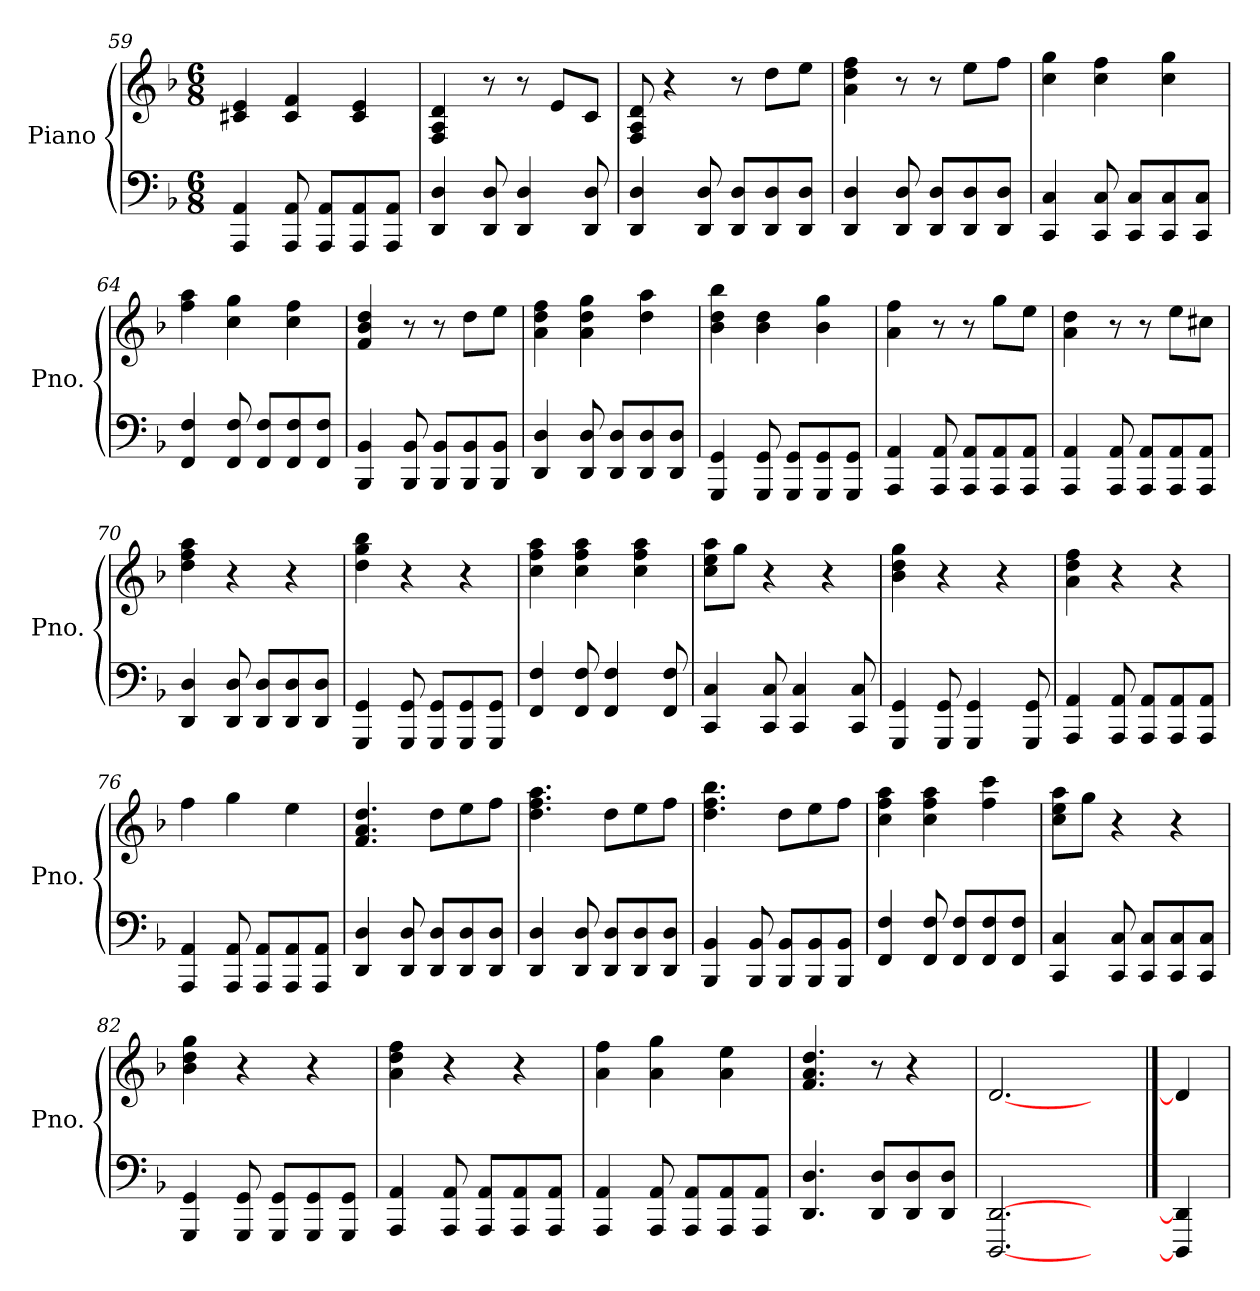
**kern	**kern
*part1	*part1
*staff2	*staff1
*I"Piano	*
*I'Pno.	*
*clefF4	*clefG2
*k[b-]	*k[b-]
*M6/8	*M6/8
=59	=59
4AAA/ 4AA/	4c#X/ 4e/
8AAA/ 8AA/	4c#/ 4f/
8AAA/ 8AA/L	.
8AAA/ 8AA/	4c#/ 4e/
8AAA/ 8AA/J	.
=60	=60
4DD/ 4D/	4F/ 4A/ 4d/
8DD/ 8D/	8r
4DD/ 4D/	8r
.	8e/L
8DD/ 8D/	8c/J
=61	=61
4DD/ 4D/	8F/ 8A/ 8d/
.	4r
8DD/ 8D/	.
8DD/ 8D/L	8r
8DD/ 8D/	8dd\L
8DD/ 8D/J	8ee\J
!!LO:PB:g=z
=62	=62
4DD/ 4D/	4a\ 4dd\ 4ff\
8DD/ 8D/	8r
8DD/ 8D/L	8r
8DD/ 8D/	8ee\L
8DD/ 8D/J	8ff\J
=63	=63
4CC/ 4C/	4cc\ 4gg\
8CC/ 8C/	4cc\ 4ff\
8CC/ 8C/L	.
8CC/ 8C/	4cc\ 4gg\
8CC/ 8C/J	.
=64	=64
4FF/ 4F/	4ff\ 4aa\
8FF/ 8F/	4cc\ 4gg\
8FF/ 8F/L	.
8FF/ 8F/	4cc\ 4ff\
8FF/ 8F/J	.
=65	=65
4BBB-/ 4BB-/	4f/ 4b-/ 4dd/
8BBB-/ 8BB-/	8r
8BBB-/ 8BB-/L	8r
8BBB-/ 8BB-/	8dd\L
8BBB-/ 8BB-/J	8ee\J
=66	=66
4DD/ 4D/	4a\ 4dd\ 4ff\
8DD/ 8D/	4a\ 4dd\ 4gg\
8DD/ 8D/L	.
8DD/ 8D/	4dd\ 4aa\
8DD/ 8D/J	.
=67	=67
4GGG/ 4GG/	4b-\ 4dd\ 4bb-\
8GGG/ 8GG/	4b-\ 4dd\
8GGG/ 8GG/L	.
8GGG/ 8GG/	4b-\ 4gg\
8GGG/ 8GG/J	.
!!LO:LB:g=z
=68	=68
4AAA/ 4AA/	4a\ 4ff\
8AAA/ 8AA/	8r
8AAA/ 8AA/L	8r
8AAA/ 8AA/	8gg\L
8AAA/ 8AA/J	8ee\J
=69	=69
4AAA/ 4AA/	4a\ 4dd\
8AAA/ 8AA/	8r
8AAA/ 8AA/L	8r
8AAA/ 8AA/	8ee\L
8AAA/ 8AA/J	8cc#X\J
=70	=70
4DD/ 4D/	4dd\ 4ff\ 4aa\
8DD/ 8D/	4r
8DD/ 8D/L	.
8DD/ 8D/	4r
8DD/ 8D/J	.
=71	=71
4GGG/ 4GG/	4dd\ 4gg\ 4bb-\
8GGG/ 8GG/	4r
8GGG/ 8GG/L	.
8GGG/ 8GG/	4r
8GGG/ 8GG/J	.
=72	=72
4FF/ 4F/	4cc\ 4ff\ 4aa\
8FF/ 8F/	4cc\ 4ff\ 4aa\
4FF/ 4F/	.
.	4cc\ 4ff\ 4aa\
8FF/ 8F/	.
=73	=73
4CC/ 4C/	8cc\ 8ee\ 8aa\L
.	8gg\J
8CC/ 8C/	4r
4CC/ 4C/	.
.	4r
8CC/ 8C/	.
!!LO:LB:g=z
=74	=74
4GGG/ 4GG/	4b-\ 4dd\ 4gg\
8GGG/ 8GG/	4r
4GGG/ 4GG/	.
.	4r
8GGG/ 8GG/	.
=75	=75
4AAA/ 4AA/	4a\ 4dd\ 4ff\
8AAA/ 8AA/	4r
8AAA/ 8AA/L	.
8AAA/ 8AA/	4r
8AAA/ 8AA/J	.
=76	=76
4AAA/ 4AA/	4ff\
8AAA/ 8AA/	4gg\
8AAA/ 8AA/L	.
8AAA/ 8AA/	4ee\
8AAA/ 8AA/J	.
=77	=77
4DD/ 4D/	4.f/ 4.a/ 4.dd/
8DD/ 8D/	.
8DD/ 8D/L	8dd\L
8DD/ 8D/	8ee\
8DD/ 8D/J	8ff\J
=78	=78
4DD/ 4D/	4.dd\ 4.ff\ 4.aa\
8DD/ 8D/	.
8DD/ 8D/L	8dd\L
8DD/ 8D/	8ee\
8DD/ 8D/J	8ff\J
!!LO:LB:g=z
=79	=79
4BBB-/ 4BB-/	4.dd\ 4.ff\ 4.bb-\
8BBB-/ 8BB-/	.
8BBB-/ 8BB-/L	8dd\L
8BBB-/ 8BB-/	8ee\
8BBB-/ 8BB-/J	8ff\J
=80	=80
4FF/ 4F/	4cc\ 4ff\ 4aa\
8FF/ 8F/	4cc\ 4ff\ 4aa\
8FF/ 8F/L	.
8FF/ 8F/	4ff\ 4ccc\
8FF/ 8F/J	.
=81	=81
4CC/ 4C/	8cc\ 8ee\ 8aa\L
.	8gg\J
8CC/ 8C/	4r
8CC/ 8C/L	.
8CC/ 8C/	4r
8CC/ 8C/J	.
=82	=82
4GGG/ 4GG/	4b-\ 4dd\ 4gg\
8GGG/ 8GG/	4r
8GGG/ 8GG/L	.
8GGG/ 8GG/	4r
8GGG/ 8GG/J	.
=83	=83
4AAA/ 4AA/	4a\ 4dd\ 4ff\
8AAA/ 8AA/	4r
8AAA/ 8AA/L	.
8AAA/ 8AA/	4r
8AAA/ 8AA/J	.
!!LO:LB:g=z
=84	=84
4AAA/ 4AA/	4a\ 4ff\
8AAA/ 8AA/	4a\ 4gg\
8AAA/ 8AA/L	.
8AAA/ 8AA/	4a\ 4ee\
8AAA/ 8AA/J	.
=85	=85
4.DD/ 4.D/	4.f/ 4.a/ 4.dd/
8DD/ 8D/L	8r
8DD/ 8D/	4r
8DD/ 8D/J	.
=86	=86
[2.DDD [2.DD	[2.d
4ryy	4ryy
==87	==87
4DDD] 4DD]	4d]
=	=
*-	*-
